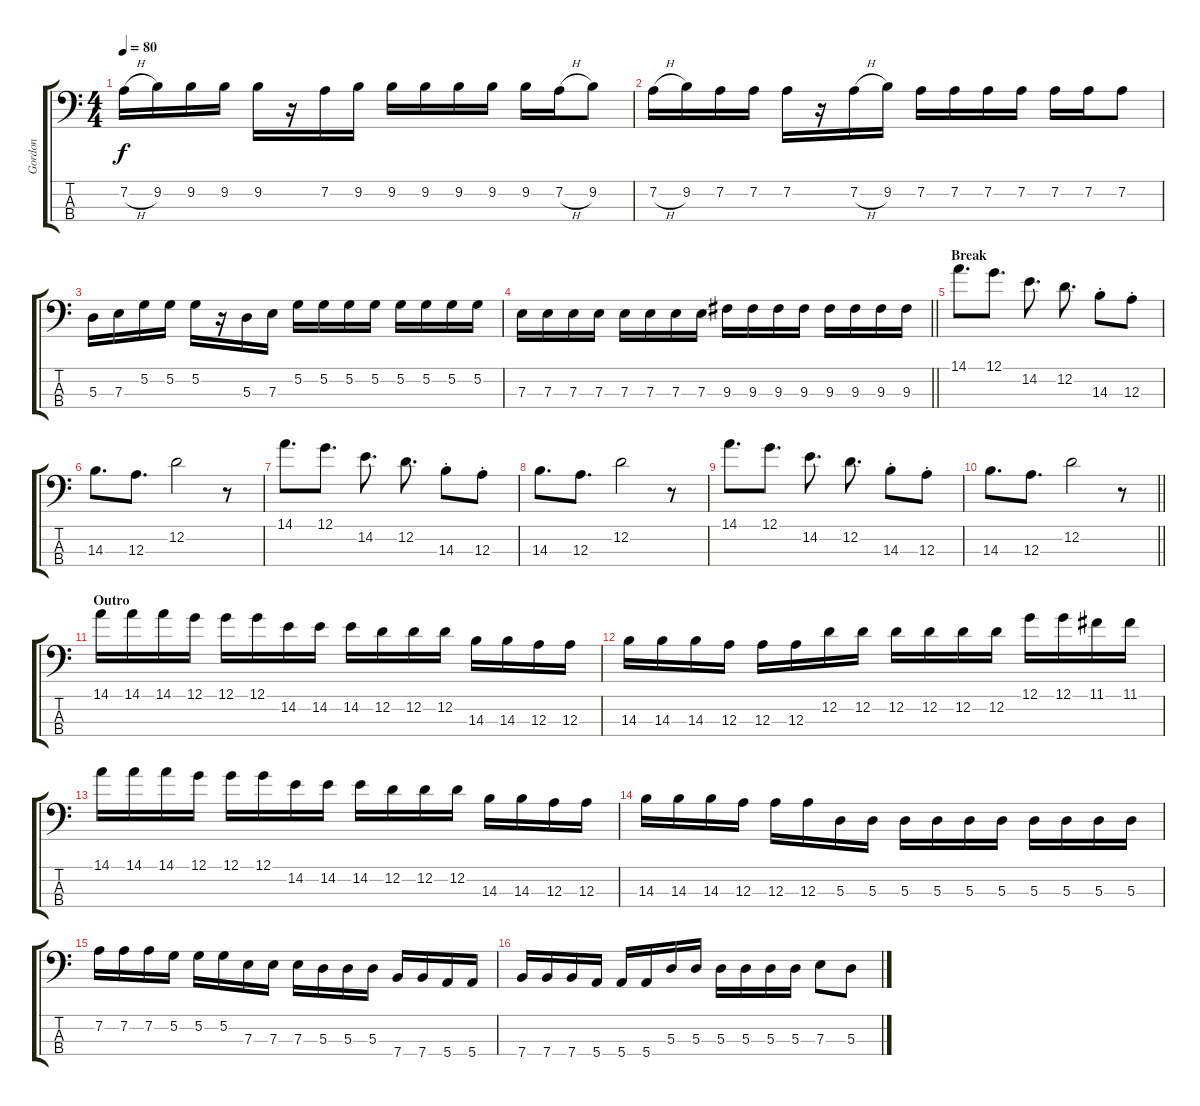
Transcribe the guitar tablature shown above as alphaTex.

\track ("Gordon" "Gordon") {instrument electricbassfinger}
\staff {score tabs}
\tuning (G2 D2 A1 E1) {hide}
\ts (4 4)
\tempo 80
\clef f4
\ks c
7.2{h}.16{dy f} 9.2.16 9.2.16 9.2.16 9.2.16 r.16 7.2.16 9.2.16 9.2.16 9.2.16 9.2.16 9.2.16 9.2.16 7.2{h}.16 9.2.8 |
7.2{h}.16 9.2.16 7.2.16 7.2.16 7.2.16 r.16 7.2{h}.16 9.2.16 7.2.16 7.2.16 7.2.16 7.2.16 7.2.16 7.2.16 7.2.8 |
5.3.16 7.3.16 5.2.16 5.2.16 5.2.16 r.16 5.3.16 7.3.16 5.2.16 5.2.16 5.2.16 5.2.16 5.2.16 5.2.16 5.2.16 5.2.16 |
\barLineRight lightlight
7.3.16 7.3.16 7.3.16 7.3.16 7.3.16 7.3.16 7.3.16 7.3.16 9.3.16 9.3.16 9.3.16 9.3.16 9.3.16 9.3.16 9.3.16 9.3.16 |
\section ("" "Break")
14.1.8{d} 12.1.8{d} 14.2.8{d} 12.2.8{d} 14.3{st}.8 12.3{st}.8 |
14.3.8{d} 12.3.8{d} 12.2.2 r.8 |
14.1.8{d} 12.1.8{d} 14.2.8{d} 12.2.8{d} 14.3{st}.8 12.3{st}.8 |
14.3.8{d} 12.3.8{d} 12.2.2 r.8 |
14.1.8{d} 12.1.8{d} 14.2.8{d} 12.2.8{d} 14.3{st}.8 12.3{st}.8 |
\barLineRight lightlight
14.3.8{d} 12.3.8{d} 12.2.2 r.8 |
\section ("" "Outro")
14.1.16 14.1.16 14.1.16 12.1.16 12.1.16 12.1.16 14.2.16 14.2.16 14.2.16 12.2.16 12.2.16 12.2.16 14.3.16 14.3.16 12.3.16 12.3.16 |
14.3.16 14.3.16 14.3.16 12.3.16 12.3.16 12.3.16 12.2.16 12.2.16 12.2.16 12.2.16 12.2.16 12.2.16 12.1.16 12.1.16 11.1.16 11.1.16 |
14.1.16 14.1.16 14.1.16 12.1.16 12.1.16 12.1.16 14.2.16 14.2.16 14.2.16 12.2.16 12.2.16 12.2.16 14.3.16 14.3.16 12.3.16 12.3.16 |
14.3.16 14.3.16 14.3.16 12.3.16 12.3.16 12.3.16 5.3.16 5.3.16 5.3.16 5.3.16 5.3.16 5.3.16 5.3.16 5.3.16 5.3.16 5.3.16 |
7.2.16 7.2.16 7.2.16 5.2.16 5.2.16 5.2.16 7.3.16 7.3.16 7.3.16 5.3.16 5.3.16 5.3.16 7.4.16 7.4.16 5.4.16 5.4.16 |
7.4.16 7.4.16 7.4.16 5.4.16 5.4.16 5.4.16 5.3.16 5.3.16 5.3.16 5.3.16 5.3.16 5.3.16 7.3.8 5.3.8
